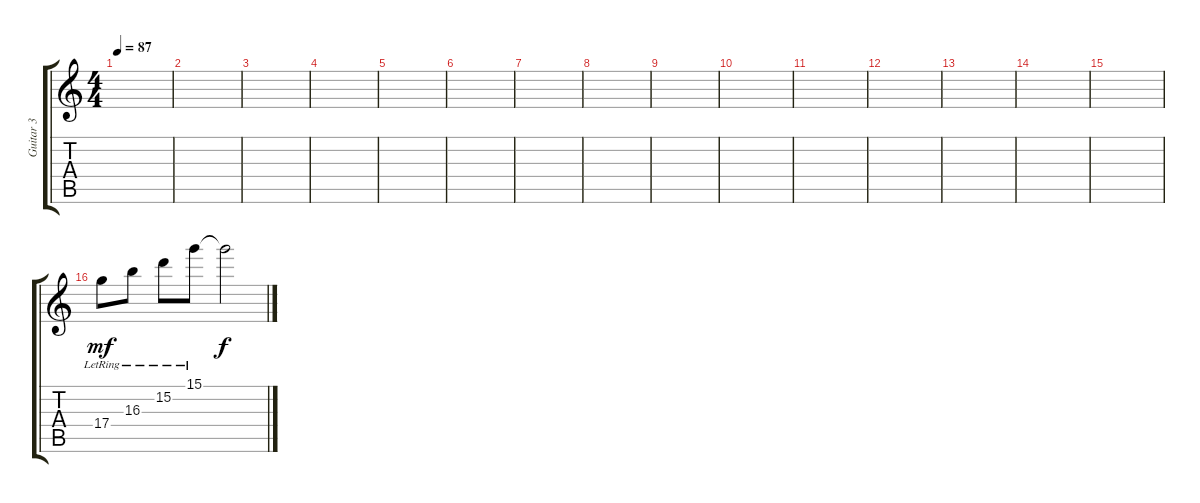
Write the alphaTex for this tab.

\track ("Guitar 3" "Guitar 3") {instrument electricguitarclean}
\staff {score tabs}
\tuning (E4 B3 G3 D3 A2 E2) {hide}
\ts (4 4)
\tempo 87
\clef g2
\ks c
|
|
|
|
|
|
|
|
|
|
|
|
|
|
|
17.4{lr}.8{dy mf} 16.3{lr}.8 15.2{lr}.8 15.1{lr}.8 15.1{t}.2{dy f}
